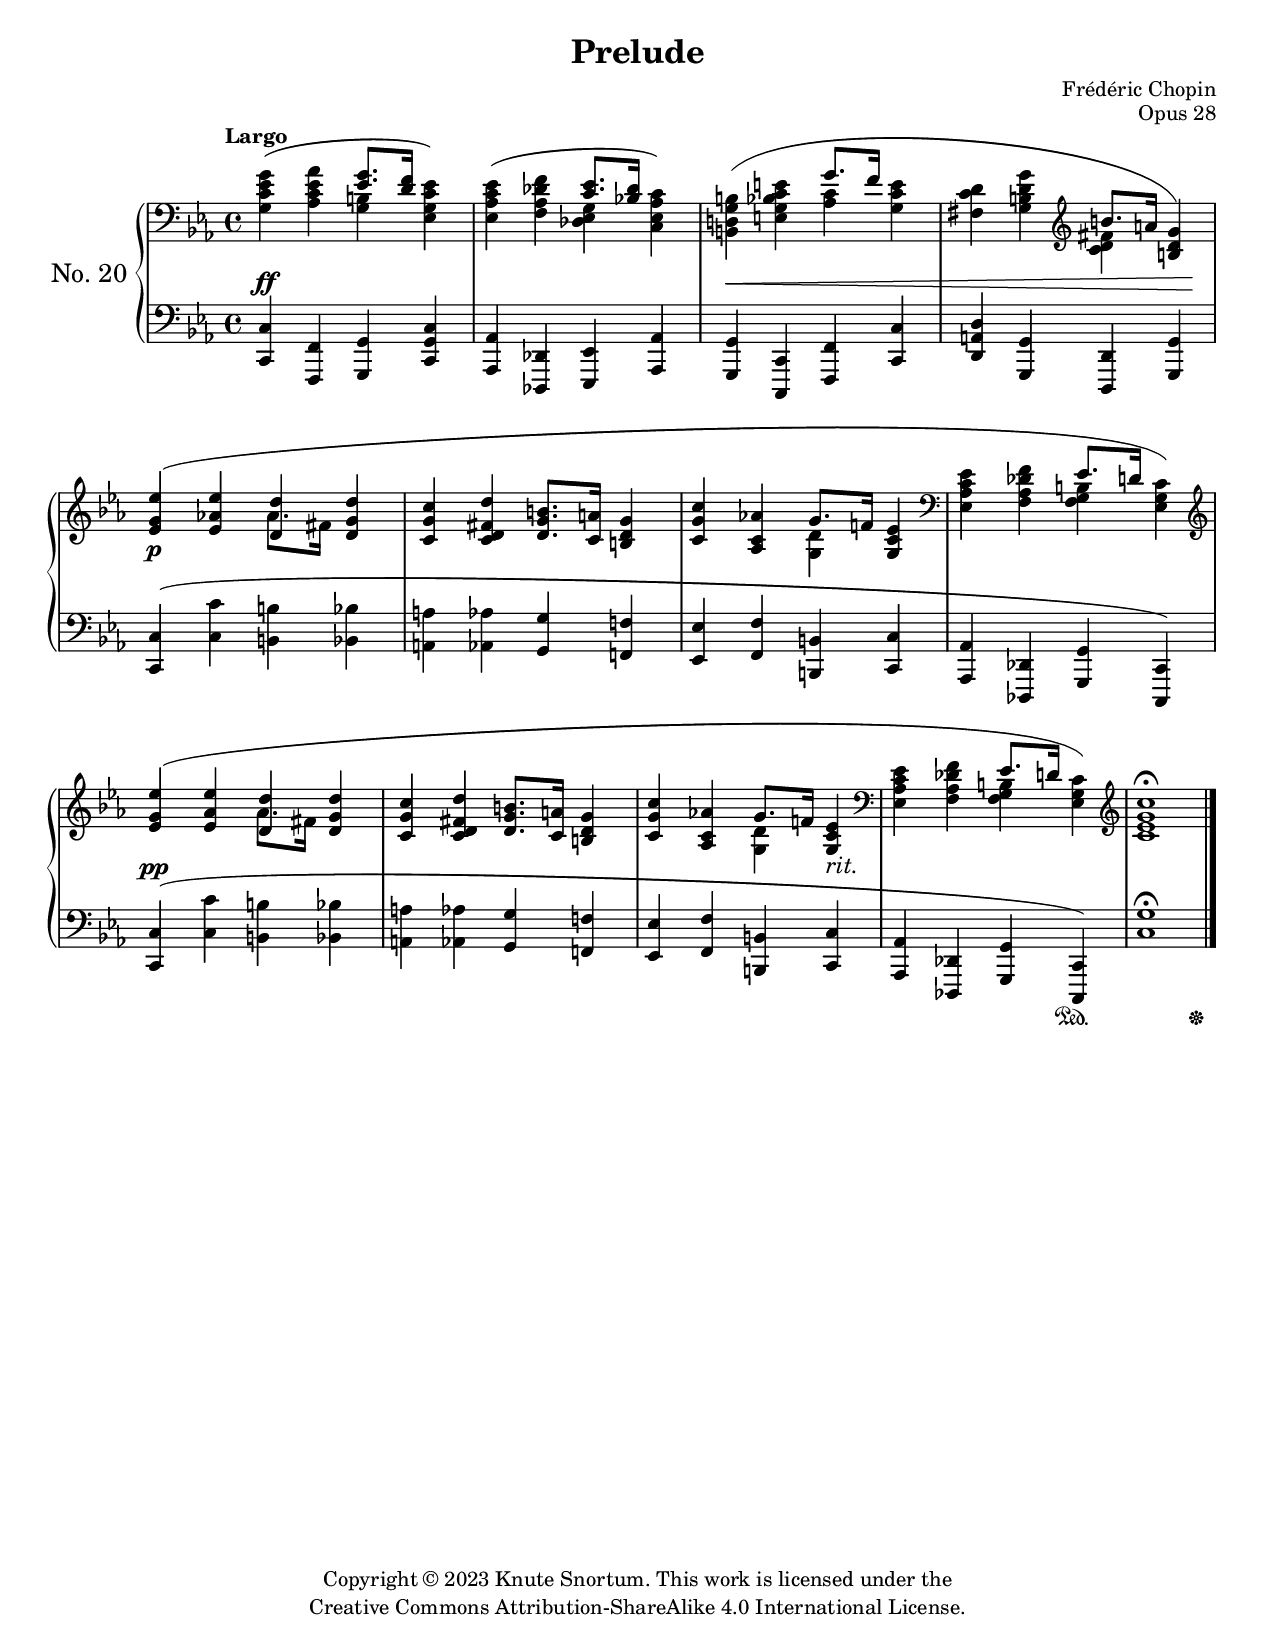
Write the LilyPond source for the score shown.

\version "2.24.0"

\include "includes/header-paper.ily"
%...+....1....+....2....+....3....+....4....+....5....+....6....+....7....+....

\version "2.22.2"
\language "english"

\include "global-variables.ily"

%%% Positions and shapes %%%

slurPositionsA = \tweak Slur.positions #'(7 . 8) \etc
slurPositionsB = \tweak Slur.positions #'(6 . 7) \etc

slurShapeA = \shape #'((0 . 2) (3 . 2) (0 . 0) (0 . 0)) \etc
slurShapeB = \shape #'((0 . 0) (0 . 0) (-1 . 5) (0.5 . 1)) \etc

%%% Music %%%

global = {
  \time 4/4
  \key c \minor
  \accidentalStyle piano
}

rightHand = \relative {
  \clef bass
  \global
  \set Score.tempoHideNote = ##t 
  \tempo "Largo" 4 = 50
  
  <g c ef g>4-\slurPositionsA ( <af c ef af> 
    << { <ef' g>8. <d f>16 } \\ { <g, b>4 } >> <ef g c ef>4) |
  <ef af c ef>4-\slurPositionsB ( <f af df f>
    << { <c' ef>8. <bf df>16 } \\ { <df, ef g>4 } >> <c ef af c>4) |
  <b d g b>4-\slurShapeA ( <e g bf c e>
    << { g'8. f16 } \\ { <af, c>4 } >> <g c e>4
  <fs c' d>4 <g b d g> \clef treble
    << { b'8. a16 } \\ { <c, d fs>4 } >> <b d g>4)
  <ef g ef'>4-\slurShapeB ( <ef af ef'>
    << { <d d'> } \\ { af'8. fs16 } >> <d g d'>4
  <c g' c>4 <c d fs d'> <d g b>8. <c a'>16 <b d g>4 |
  <c g' c>4 <af c af'>
    << { g'8. f16 } \\ { <g, d'>4 } >> <g c ef>4
  \clef bass <ef af c ef>4 <f af df f>
    << { ef'8. d16 } \\ { <f, g b>4 } >> <ef g c>4) |
    
  \barNumberCheck 9
  \clef treble <ef' g ef'>4-\slurShapeB ( <ef af ef'>
    << { <d d'> } \\ { af'8. fs16 } >> <d g d'>4
  <c g' c>4 <c d fs d'> <d g b>8. <c a'>16 <b d g>4 |
  <c g' c>4 <af c af'>
    << { g'8. f16 } \\ { <g, d'>4 } >> <g c ef>4
  \clef bass <ef af c ef>4 <f af df f>
    << { ef'8. d16 } \\ { <f, g b>4 } >> <ef g c>4) |
  \clef treble <c' ef g c>1\fermata |
}

leftHand = \relative {
  \clef bass
  \global

  <c, c'>4 <f, f'> <g g'>4 <c g' c> |
  <af af'>4 <df, df'> <ef ef'> <af af'> |
  <g g'>4 <c, c'> <f f'> <c' c'> |
  <d a' d>4 <g, g'> <d d'> <g g'> |
  <c c'>4( <c' c'> <b b'> <bf bf'> |
  <a a'>4 <af af'> <g g'> <f f'> |
  <ef ef'> <f f'> <b, b'> <c c'> |
  <af af'> <df, df'> <g g'> <c, c'>) |
  
  \barNumberCheck 9
  <c' c'>4( <c' c'> <b b'> <bf bf'> |
  <a a'>4 <af af'> <g g'> <f f'> |
  <ef ef'> <f f'> <b, b'> <c c'> |
  <af af'> <df, df'> <g g'> <c, c'>) |
  <c'' g'>1\fermata |
  \bar "|."
}

dynamics = {
  \override TextScript.Y-offset = -0.5

  s1\ff |
  s1 |
  s1\< |
  s2.. s8\! |
  s1\p |
  s1 * 3 |
  
  \barNumberCheck 9
  s1\pp |
  s1 |
  s2. s4^\rit |
  s1 * 2 |
}

pedal = {
  s1 * 11 |
  s2. s4\sustainOn |
  s2. s4\sustainOff |
}

preludeTwentyMusic = \score { 
  \keepWithTag #'layout
  \new PianoStaff \with { 
    instrumentName = \markup \huge "No. 20"
  } <<
    \new Staff = "upper" \rightHand
    \new Dynamics \dynamics
    \new Staff = "lower" \leftHand
    \new Dynamics \pedal
  >>
  \layout {}
}

preludeTwentyMidi = \book {
  \bookOutputName "prelude-op28-no20"
  \score { 
    \keepWithTag #'midi
    <<
      \new Staff = "upper" << \rightHand \dynamics \pedal >> 
      \new Staff = "lower" << \leftHand \dynamics \pedal >> 
    >>
    \midi {}
  }
}


\header {
  title = "Prelude"
  opus = "Opus 28"
  composer = "Frédéric Chopin"
}

\paper {
  ragged-last-bottom = ##t
  min-systems-per-page = ##f
  system-system-spacing.padding = 3
  two-sided = ##f
}

\preludeTwentyMusic
\preludeTwentyMidi
